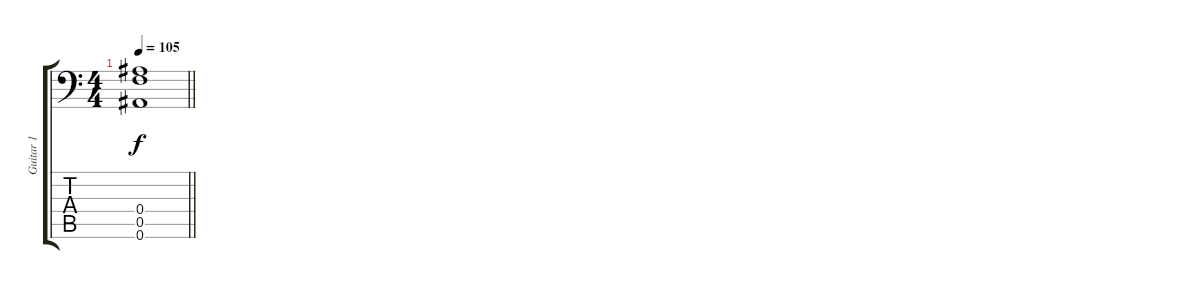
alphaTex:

\track ("Guitar 1" "Guitar 1") {instrument distortionguitar}
\staff {score tabs}
\tuning (C4 G3 Eb3 Bb2 F2 Bb1) {hide}
\ts (4 4)
\tempo 105
\clef f4
\barLineRight lightlight
\ks c
(0.4{t} 0.5{t} 0.6{t}).1{dy f}
